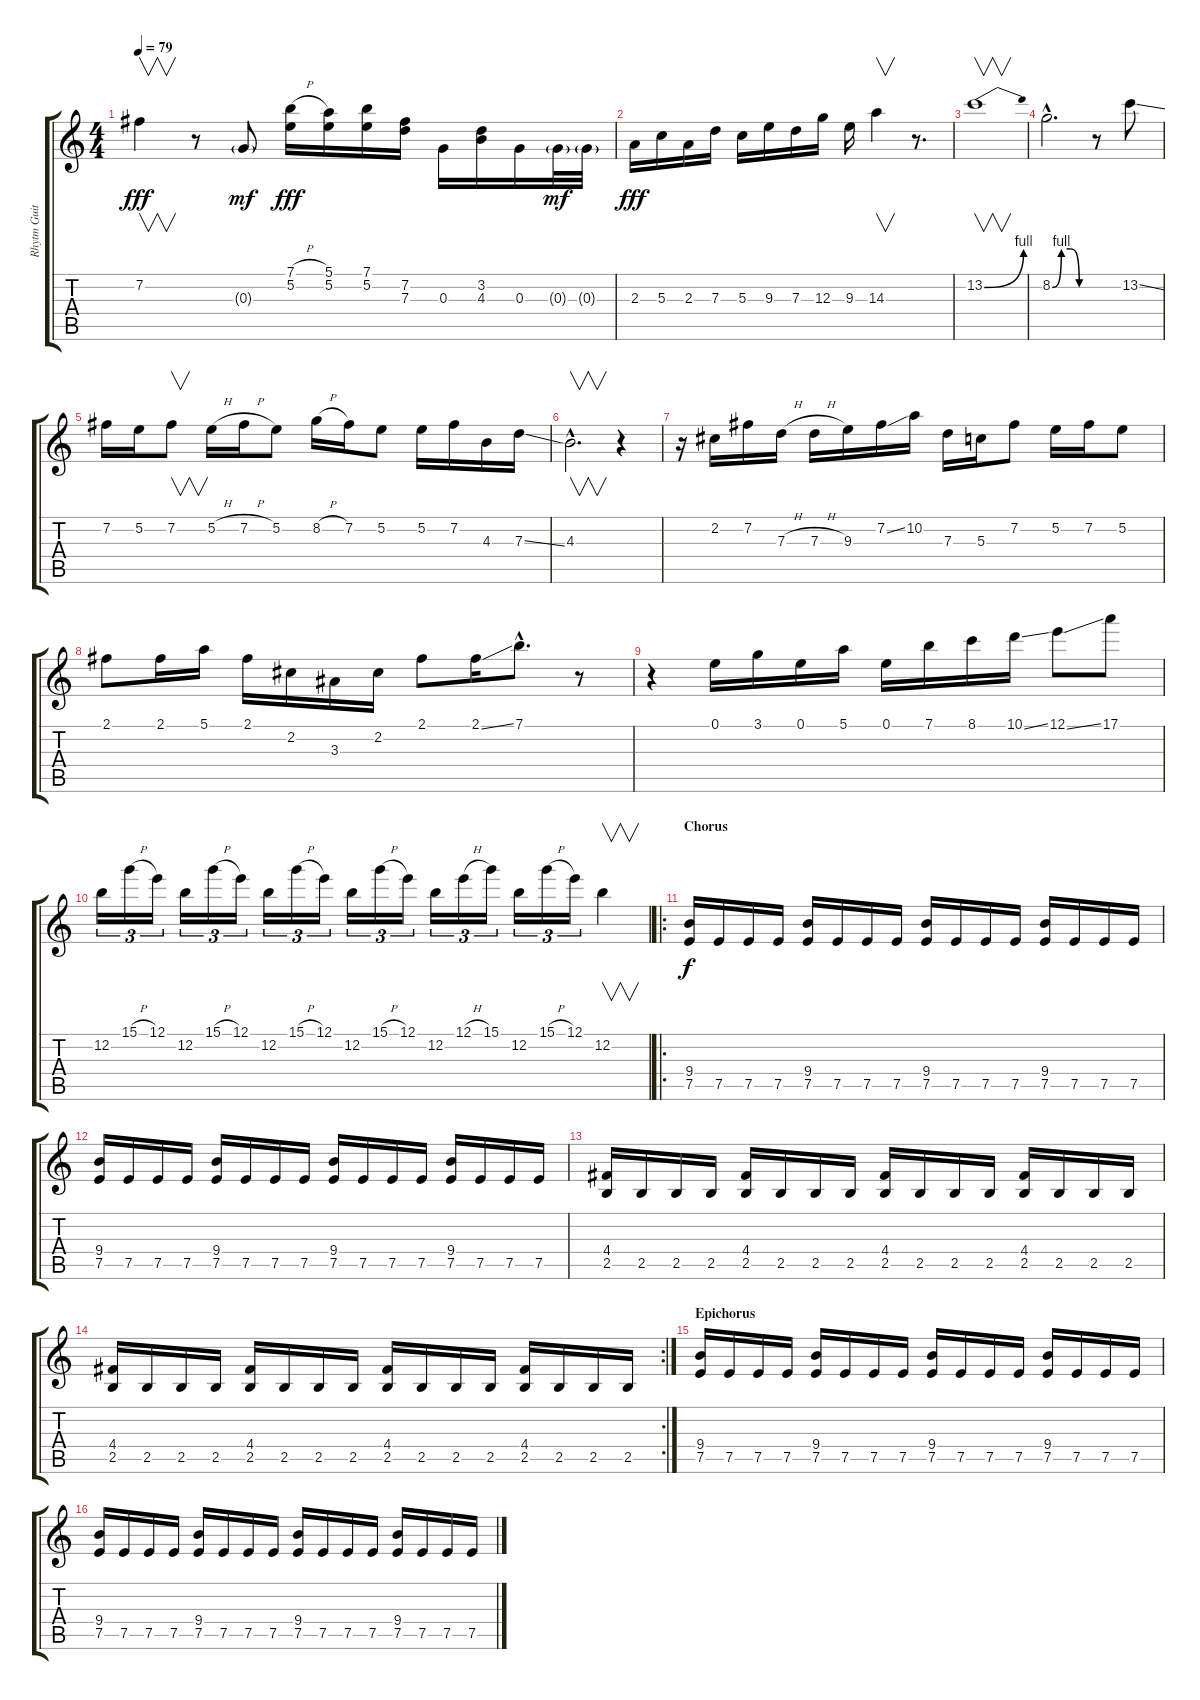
\track ("Rhytm Guitar" "Rhytm Guit") {instrument electricguitarmuted}
\staff {score tabs}
\tuning (E4 B3 G3 D3 A2 E2) {hide}
\ts (4 4)
\tempo 79
\clef g2
\ks c
7.2.4{v dy fff} r.8 0.3{g}.8{dy mf} (7.1{h} 5.2).16{dy fff} (5.1 5.2).16 (7.1 5.2).16 (7.2 7.3).16 0.3.16 (3.2 4.3).16 0.3.16 0.3{g}.32{dy mf} 0.3{g}.32 |
2.3.16{dy fff} 5.3.16 2.3.16 7.3.16 5.3.16 9.3.16 7.3.16 12.3.16 9.3.16 14.3.4{v} r.8{d} |
13.2{be (bend 0 0 60 4)}.1{v instrument distortionguitar} |
8.2{be (custom 0 0 15 4 30 4 45 0 60 0) hac}.2{d} r.8 13.2{ss}.8 |
7.2.16 5.2.16 7.2.8{v} 5.2{h}.16 7.2{h}.16 5.2.8 8.2{h}.16 7.2.16 5.2.8 5.2.16 7.2.16 4.3.16 7.3{ss}.16 |
4.3{hac}.2{v d} r.4 |
r.16 2.2.16 7.2.16 7.3{h}.16 7.3{h}.16 9.3.16 7.2{ss}.16 10.2.16 7.3.16 5.3.16 7.2.8 5.2.16 7.2.16 5.2.8 |
2.1.8 2.1.16 5.1.16 2.1.16 2.2.16 3.3.16 2.2.16 2.1.8 2.1{ss}.16 7.1{hac}.8{d} r.8 |
r.4 0.1.16 3.1.16 0.1.16 5.1.16 0.1.16 7.1.16 8.1.16 10.1{ss}.16 12.1{ss}.8 17.1.8 |
12.2.16{tu (3 2)} 15.1{h}.16{tu (3 2)} 12.1.16{tu (3 2)} 12.2.16{tu (3 2)} 15.1{h}.16{tu (3 2)} 12.1.16{tu (3 2)} 12.2.16{tu (3 2)} 15.1{h}.16{tu (3 2)} 12.1.16{tu (3 2)} 12.2.16{tu (3 2)} 15.1{h}.16{tu (3 2)} 12.1.16{tu (3 2)} 12.2.16{tu (3 2)} 12.1{h}.16{tu (3 2)} 15.1.16{tu (3 2)} 12.2.16{tu (3 2)} 15.1{h}.16{tu (3 2)} 12.1.16{tu (3 2)} 12.2.4{v} |
\ro
\section ("" "Chorus")
(9.4 7.5).16{dy f instrument electricguitarmuted} 7.5.16 7.5.16 7.5.16 (9.4 7.5).16 7.5.16 7.5.16 7.5.16 (9.4 7.5).16 7.5.16 7.5.16 7.5.16 (9.4 7.5).16 7.5.16 7.5.16 7.5.16 |
(9.4 7.5).16 7.5.16 7.5.16 7.5.16 (9.4 7.5).16 7.5.16 7.5.16 7.5.16 (9.4 7.5).16 7.5.16 7.5.16 7.5.16 (9.4 7.5).16 7.5.16 7.5.16 7.5.16 |
(4.4 2.5).16 2.5.16 2.5.16 2.5.16 (4.4 2.5).16 2.5.16 2.5.16 2.5.16 (4.4 2.5).16 2.5.16 2.5.16 2.5.16 (4.4 2.5).16 2.5.16 2.5.16 2.5.16 |
\rc 2
(4.4 2.5).16 2.5.16 2.5.16 2.5.16 (4.4 2.5).16 2.5.16 2.5.16 2.5.16 (4.4 2.5).16 2.5.16 2.5.16 2.5.16 (4.4 2.5).16 2.5.16 2.5.16 2.5.16 |
\section ("" "Epichorus")
(9.4 7.5).16 7.5.16 7.5.16 7.5.16 (9.4 7.5).16 7.5.16 7.5.16 7.5.16 (9.4 7.5).16 7.5.16 7.5.16 7.5.16 (9.4 7.5).16 7.5.16 7.5.16 7.5.16 |
(9.4 7.5).16 7.5.16 7.5.16 7.5.16 (9.4 7.5).16 7.5.16 7.5.16 7.5.16 (9.4 7.5).16 7.5.16 7.5.16 7.5.16 (9.4 7.5).16 7.5.16 7.5.16 7.5.16
